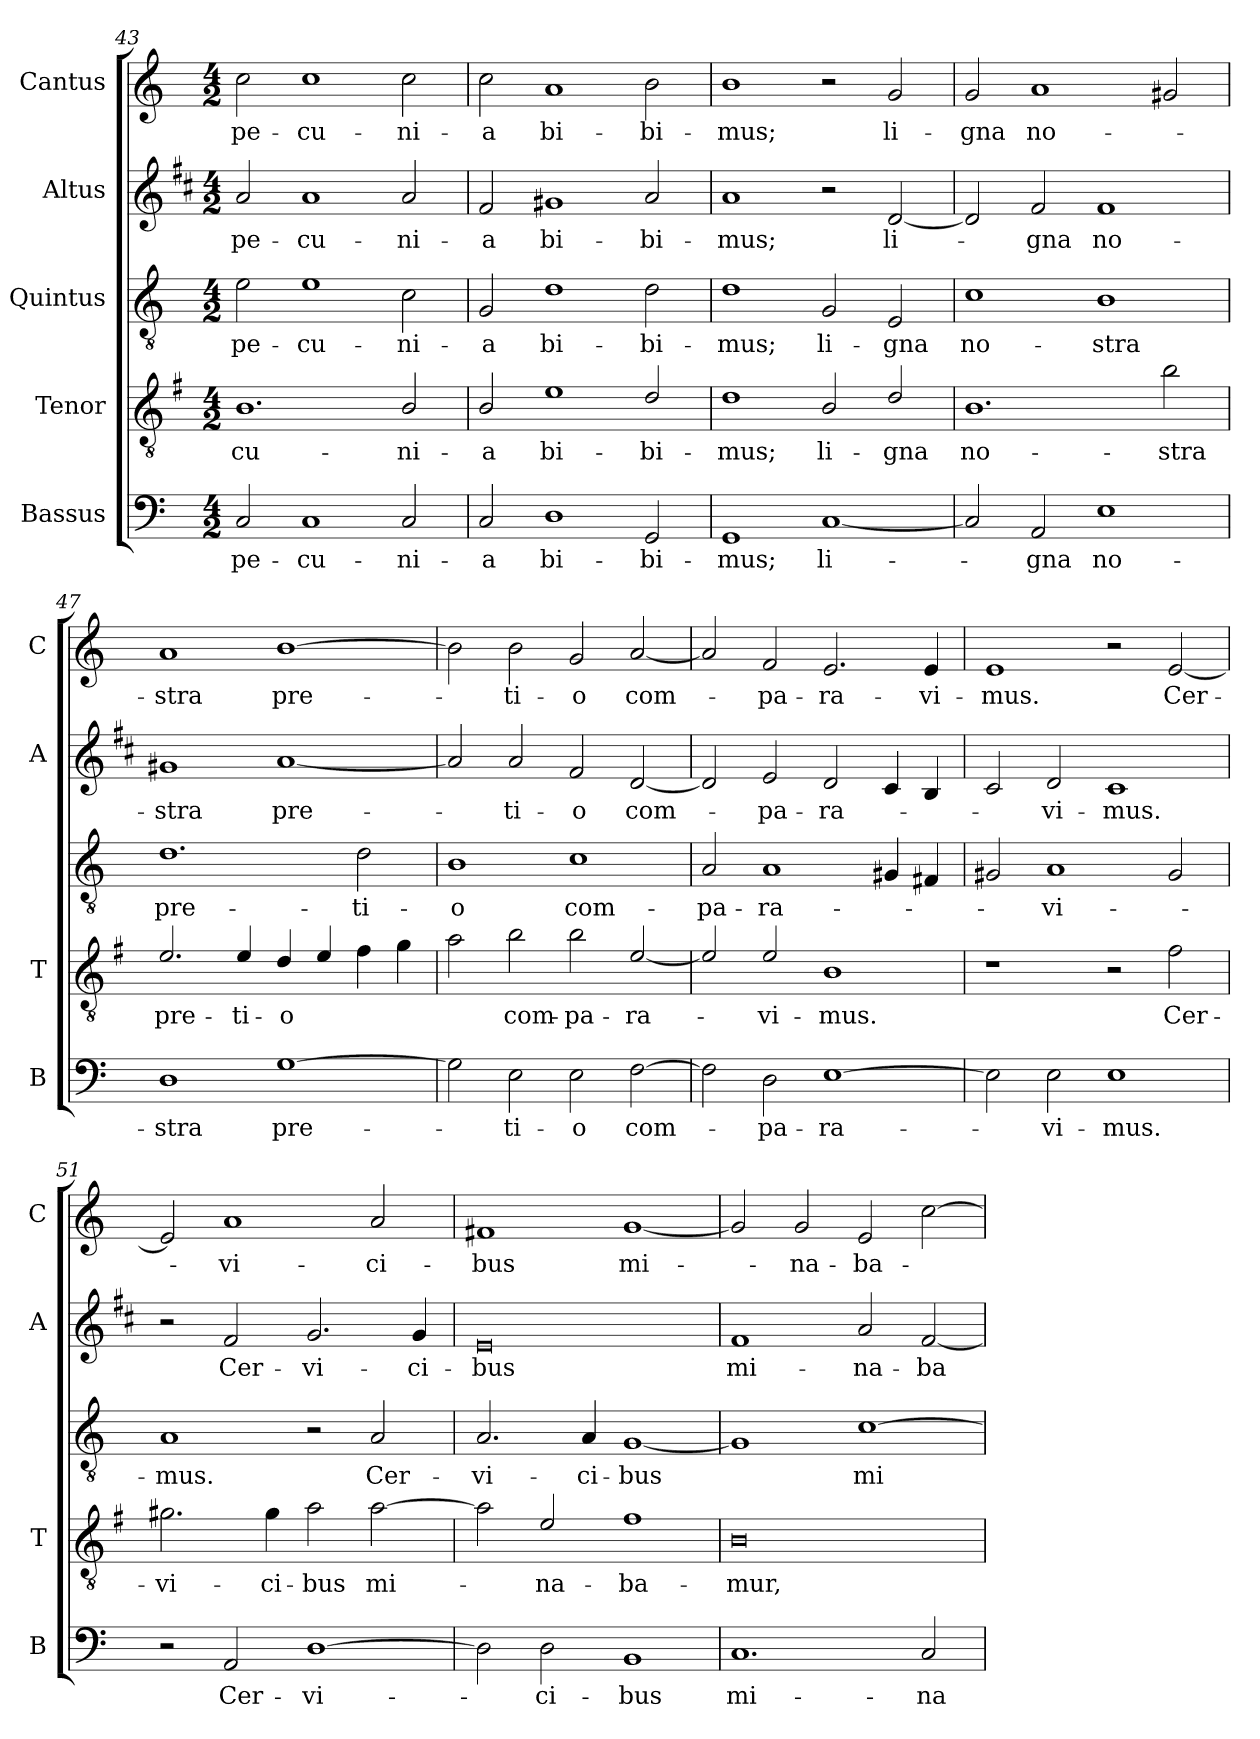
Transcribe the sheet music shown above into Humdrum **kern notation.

**kern	**text	**kern	**text	**kern	**text	**kern	**text	**kern	**text
*part5	*part5	*part4	*part4	*part3	*part3	*part2	*part2	*part1	*part1
*staff5	*staff5	*staff4	*staff4	*staff3	*staff3	*staff2	*staff2	*staff1	*staff1
*I"Bassus	*	*I"Tenor	*	*I"Quintus	*	*I"Altus	*	*I"Cantus	*
*I'B	*	*I'T	*	*	*	*I'A	*	*I'C	*
*clefF4	*	*clefGv2	*	*clefGv2	*	*clefG2	*	*clefG2	*
*	*	*ITrd4c7	*	*	*	*ITrd1c2	*	*	*
*k[]	*	*k[]	*	*k[]	*	*k[]	*	*k[]	*
*C:	*	*C:	*	*C:	*	*C:	*	*C:	*
*M4/2	*	*M4/2	*	*M4/2	*	*M4/2	*	*M4/2	*
=43	=43	=43	=43	=43	=43	=43	=43	=43	=43
!	!LO:LY:b	!	!LO:LY:b	!	!LO:LY:b	!	!LO:LY:b	!	!LO:LY:b
2C/	pe-	1.E	-cu-	2e\	pe-	2g/	pe-	2cc\	pe-
!	!LO:LY:b	!	!	!	!LO:LY:b	!	!LO:LY:b	!	!LO:LY:b
1C	-cu-	.	.	1e	-cu-	1g	-cu-	1cc	-cu-
!	!LO:LY:b	!	!LO:LY:b	!	!LO:LY:b	!	!LO:LY:b	!	!LO:LY:b
2C/	-ni-	2E/	-ni-	2c\	-ni-	2g/	-ni-	2cc\	-ni-
=44	=44	=44	=44	=44	=44	=44	=44	=44	=44
!	!LO:LY:b	!	!LO:LY:b	!	!LO:LY:b	!	!LO:LY:b	!	!LO:LY:b
2C/	-a	2E/	-a	2G/	-a	2e/	-a	2cc\	-a
!	!LO:LY:b	!	!LO:LY:b	!	!LO:LY:b	!	!LO:LY:b	!	!LO:LY:b
1D	bi-	1A	bi-	1d	bi-	1f#X	bi-	1a	bi-
!	!LO:LY:b	!	!LO:LY:b	!	!LO:LY:b	!	!LO:LY:b	!	!LO:LY:b
2GG/	-bi-	2G/	-bi-	2d\	-bi-	2g/	-bi-	2b\	-bi-
=45	=45	=45	=45	=45	=45	=45	=45	=45	=45
!	!LO:LY:b	!	!LO:LY:b	!	!LO:LY:b	!	!LO:LY:b	!	!LO:LY:b
1GG	-mus;	1G	-mus;	1d	-mus;	1g	-mus;	1b	-mus;
!	!LO:LY:b	!	!LO:LY:b	!	!LO:LY:b	!	!	!	!
[1C	li-	2E/	li-	2G/	li-	2r	.	2r	.
!	!	!	!LO:LY:b	!	!LO:LY:b	!	!LO:LY:b	!	!LO:LY:b
.	.	2G/	-gna	2E/	-gna	[2c/	li-	2g/	li-
=46	=46	=46	=46	=46	=46	=46	=46	=46	=46
!	!	!	!LO:LY:b	!	!LO:LY:b	!	!	!	!LO:LY:b
2C/]	.	1.E	no-	1c	no-	2c/]	.	2g/	-gna
!	!LO:LY:b	!	!	!	!	!	!LO:LY:b	!	!LO:LY:b
2AA/	-gna	.	.	.	.	2e/	-gna	1a	no-
!	!LO:LY:b	!	!	!	!LO:LY:b	!	!LO:LY:b	!	!
1E	no-	.	.	1B	-stra	1e	no-	.	.
!	!	!	!LO:LY:b	!	!	!	!	!	!
.	.	2e\	-stra	.	.	.	.	2g#X/	.
!!LO:LB:g=z
=47	=47	=47	=47	=47	=47	=47	=47	=47	=47
!	!LO:LY:b	!	!LO:LY:b	!	!LO:LY:b	!	!LO:LY:b	!	!LO:LY:b
1D	-stra	2.A/	pre-	1.d	pre-	1f#X	-stra	1a	-stra
!	!	!	!LO:LY:b	!	!	!	!	!	!
.	.	4A/	-ti-	.	.	.	.	.	.
!	!LO:LY:b	!	!LO:LY:b	!	!	!	!LO:LY:b	!	!LO:LY:b
[1G	pre-	4G/	-o	.	.	[1g	pre-	[1b	pre-
.	.	4A/	.	.	.	.	.	.	.
!	!	!	!	!	!LO:LY:b	!	!	!	!
.	.	4B\	.	2d\	-ti-	.	.	.	.
.	.	4c\	.	.	.	.	.	.	.
=48	=48	=48	=48	=48	=48	=48	=48	=48	=48
!	!	!	!	!	!LO:LY:b	!	!	!	!
2G\]	.	2d\	.	1B	-o	2g/]	.	2b\]	.
!	!LO:LY:b	!	!LO:LY:b	!	!	!	!LO:LY:b	!	!LO:LY:b
2E\	-ti-	2e\	com-	.	.	2g/	-ti-	2b\	-ti-
!	!LO:LY:b	!	!LO:LY:b	!	!LO:LY:b	!	!LO:LY:b	!	!LO:LY:b
2E\	-o	2e\	-pa-	1c	com-	2e/	-o	2g/	-o
!	!LO:LY:b	!	!LO:LY:b	!	!	!	!LO:LY:b	!	!LO:LY:b
[2F\	com-	[2A/	-ra-	.	.	[2c/	com-	[2a/	com-
=49	=49	=49	=49	=49	=49	=49	=49	=49	=49
!	!	!	!	!	!LO:LY:b	!	!	!	!
2F\]	.	2A/]	.	2A/	-pa-	2c/]	.	2a/]	.
!	!LO:LY:b	!	!LO:LY:b	!	!LO:LY:b	!	!LO:LY:b	!	!LO:LY:b
2D\	-pa-	2A/	-vi-	1A	-ra-	2d/	-pa-	2f/	-pa-
!	!LO:LY:b	!	!LO:LY:b	!	!	!	!LO:LY:b	!	!LO:LY:b
[1E	-ra-	1E	-mus.	.	.	2c/	-ra-	2.e/	-ra-
.	.	.	.	4G#X/	.	4B/	.	.	.
!	!	!	!	!	!	!	!	!	!LO:LY:b
.	.	.	.	4F#X/	.	4A/	.	4e/	-vi-
=50	=50	=50	=50	=50	=50	=50	=50	=50	=50
!	!	!	!	!	!	!	!	!	!LO:LY:b
2E\]	.	1r	.	2G#X/	.	2B/	.	1e	-mus.
!	!LO:LY:b	!	!	!	!LO:LY:b	!	!LO:LY:b	!	!
2E\	-vi-	.	.	1A	-vi-	2c/	-vi-	.	.
!	!LO:LY:b	!	!	!	!	!	!LO:LY:b	!	!
1E	-mus.	2r	.	.	.	1B	-mus.	2r	.
!	!	!	!LO:LY:b	!	!	!	!	!	!LO:LY:b
.	.	2B\	Cer-	2G#/	.	.	.	[2e/	Cer-
=51	=51	=51	=51	=51	=51	=51	=51	=51	=51
!	!	!	!LO:LY:b	!	!LO:LY:b	!	!	!	!
2r	.	2.c#X\	-vi-	1A	-mus.	2r	.	2e/]	.
!	!LO:LY:b	!	!	!	!	!	!LO:LY:b	!	!LO:LY:b
2AA/	Cer-	.	.	.	.	2e/	Cer-	1a	-vi-
!	!	!	!LO:LY:b	!	!	!	!	!	!
.	.	4c#\	-ci-	.	.	.	.	.	.
!	!LO:LY:b	!	!LO:LY:b	!	!	!	!LO:LY:b	!	!
[1D	-vi-	2d\	-bus	2r	.	2.f/	-vi-	.	.
!	!	!	!LO:LY:b	!	!LO:LY:b	!	!	!	!LO:LY:b
.	.	[2d\	mi-	2A/	Cer-	.	.	2a/	-ci-
!	!	!	!	!	!	!	!LO:LY:b	!	!
.	.	.	.	.	.	4f/	-ci-	.	.
!!LO:LB:g=z
=52	=52	=52	=52	=52	=52	=52	=52	=52	=52
!	!	!	!	!	!LO:LY:b	!	!LO:LY:b	!	!LO:LY:b
2D\]	.	2d\]	.	2.A/	-vi-	0d	-bus	1f#X	-bus
!	!LO:LY:b	!	!LO:LY:b	!	!	!	!	!	!
2D\	-ci-	2A/	-na-	.	.	.	.	.	.
!	!	!	!	!	!LO:LY:b	!	!	!	!
.	.	.	.	4A/	-ci-	.	.	.	.
!	!LO:LY:b	!	!LO:LY:b	!	!LO:LY:b	!	!	!	!LO:LY:b
1BB	-bus	1B	-ba-	[1G	-bus	.	.	[1g	mi-
=53	=53	=53	=53	=53	=53	=53	=53	=53	=53
!	!LO:LY:b	!	!LO:LY:b	!	!	!	!LO:LY:b	!	!
1.C	mi-	0E	-mur,	1G]	.	1e	mi-	2g/]	.
!	!	!	!	!	!	!	!	!	!LO:LY:b
.	.	.	.	.	.	.	.	2g/	-na-
!	!	!	!	!	!LO:LY:b	!	!LO:LY:b	!	!LO:LY:b
.	.	.	.	[1c	mi-	2g/	-na-	2e/	-ba-
!	!LO:LY:b	!	!	!	!	!	!LO:LY:b	!	!
2C/	-na-	.	.	.	.	[2e/	-ba-	[2cc\	.
=	=	=	=	=	=	=	=	=	=
*-	*-	*-	*-	*-	*-	*-	*-	*-	*-
